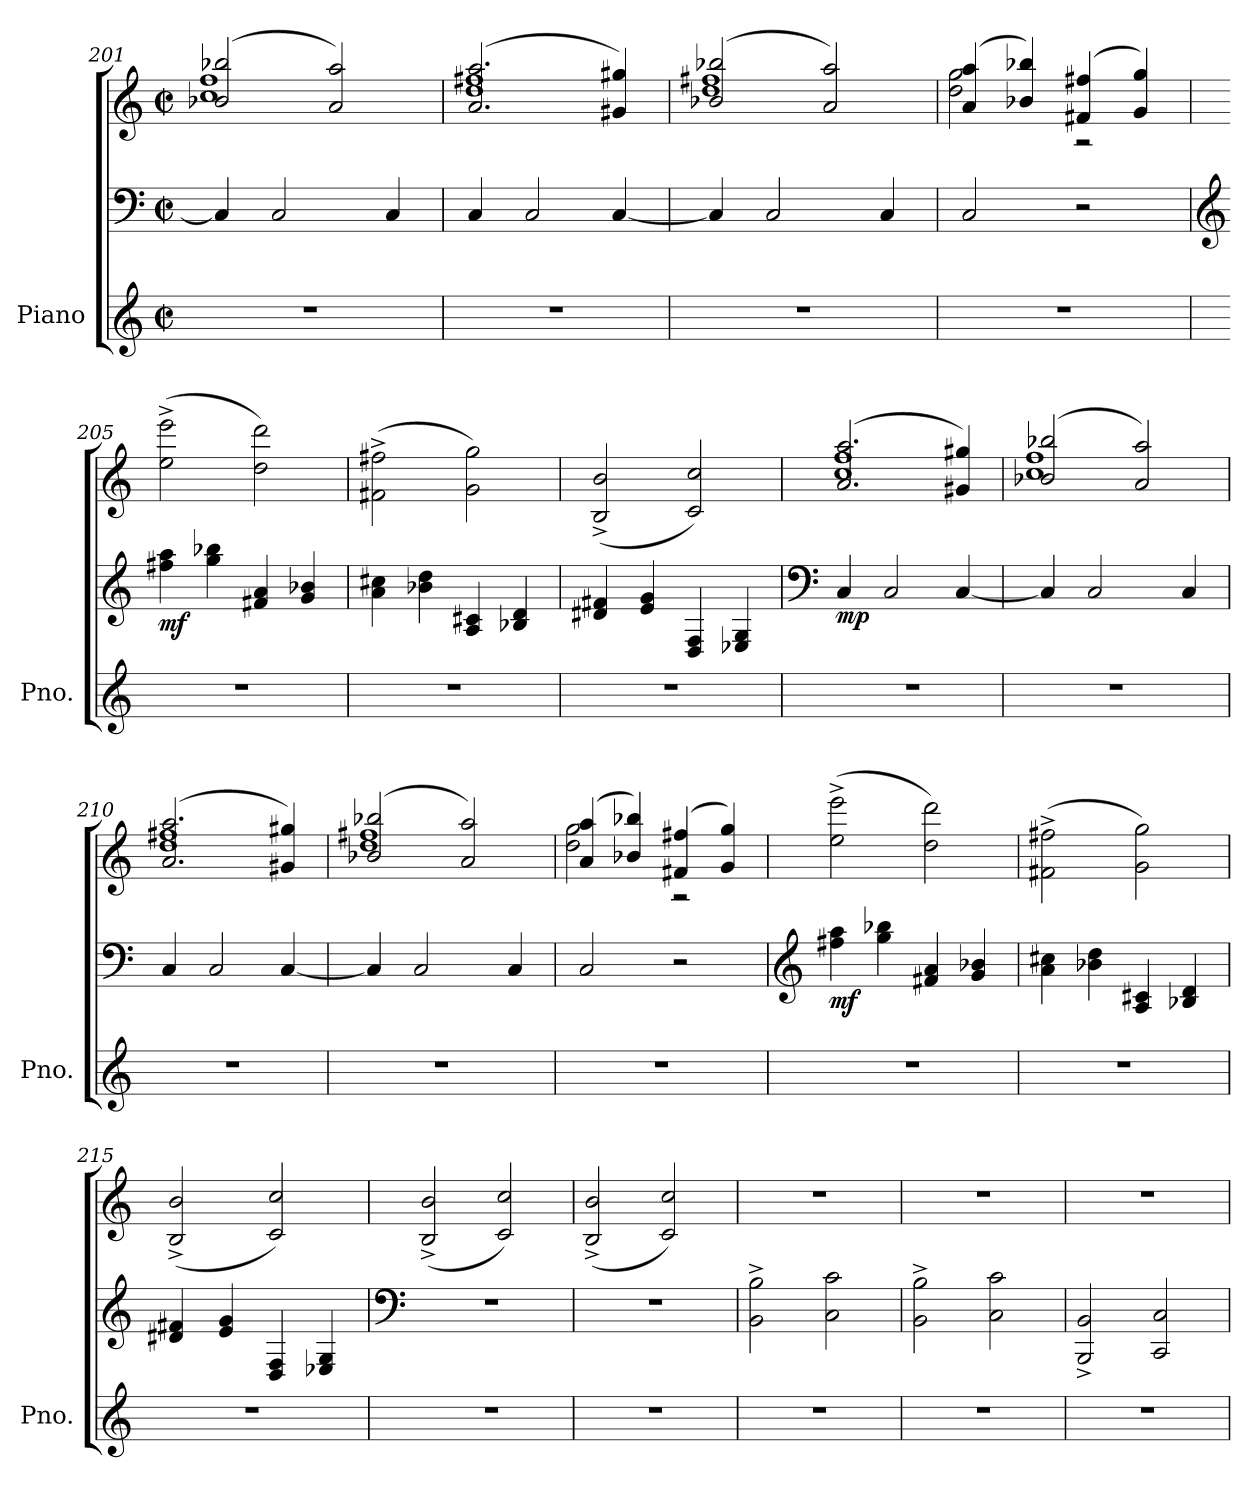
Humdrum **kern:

**kern	**kern	**kern	**dynam
*part1	*part1	*part1	*part1
*staff3	*staff2	*staff1	*staff1/2/3
*I"Piano	*	*	*
*I'Pno.	*	*	*
*clefG2	*clefF4	*clefG2	*
*k[]	*k[]	*k[]	*
*M2/2	*M2/2	*M2/2	*
*met(c|)	*met(c|)	*met(c|)	*
=201	=201	=201	=201
*	*	*^	*
1r	4C/]	(>2b-X/ 2bb-X/	1cc 1ff	.
.	2C/	.	.	.
.	.	2a/ 2aa/)	.	.
.	4C/	.	.	.
=202	=202	=202	=202	=202
1r	4C/	(>2.a/ 2.aa/	1dd 1ff#X	.
.	2C/	.	.	.
.	[4C/	4g#X/ 4gg#X/)	.	.
=203	=203	=203	=203	=203
1r	4C/]	(>2b-X/ 2bb-X/	1dd 1ff#X	.
.	2C/	.	.	.
.	.	2a/ 2aa/)	.	.
.	4C/	.	.	.
=204	=204	=204	=204	=204
1r	2C/	(>4a/ 4aa/	2dd\ 2gg\	.
.	.	4b-X/ 4bb-X/)	.	.
.	2r	(>4f#X/ 4ff#X/	2r	.
.	.	4g/ 4gg/)	.	.
*	*	*v	*v	*
=205	=205	=205	=205
*	*clefG2	*	*
!	!	!	!LO:DY:b=2
1r	4ff#X\ 4aa\	(>2ee\^ 2eee\^	mf
.	4gg\ 4bb-X\	.	.
.	4f#X/ 4a/	2dd\ 2ddd\)	.
.	4g/ 4b-X/	.	.
=206	=206	=206	=206
1r	4a\ 4cc#X\	(>2f#X\^ 2ff#X\^	.
.	4b-X\ 4dd\	.	.
.	4A/ 4c#X/	2g\ 2gg\)	.
.	4B-X/ 4d/	.	.
!!LO:LB:g=z
=207	=207	=207	=207
1r	4d#X/ 4f#X/	(<2B/^ 2b/^	.
.	4e/ 4g/	.	.
.	4D/ 4F/	2c/ 2cc/)	.
.	4E-X/ 4G/	.	.
=208	=208	=208	=208
*	*clefF4	*	*
*	*	*^	*
!	!	!	!	!LO:DY:b=2
1r	4C/	(>2.a/ 2.aa/	1cc 1ff	mp
.	2C/	.	.	.
.	[4C/	4g#X/ 4gg#X/)	.	.
=209	=209	=209	=209	=209
1r	4C/]	(>2b-X/ 2bb-X/	1cc 1ff	.
.	2C/	.	.	.
.	.	2a/ 2aa/)	.	.
.	4C/	.	.	.
=210	=210	=210	=210	=210
1r	4C/	(>2.a/ 2.aa/	1dd 1ff#X	.
.	2C/	.	.	.
.	[4C/	4g#X/ 4gg#X/)	.	.
=211	=211	=211	=211	=211
1r	4C/]	(>2b-X/ 2bb-X/	1dd 1ff#X	.
.	2C/	.	.	.
.	.	2a/ 2aa/)	.	.
.	4C/	.	.	.
=212	=212	=212	=212	=212
1r	2C/	(>4a/ 4aa/	2dd\ 2gg\	.
.	.	4b-X/ 4bb-X/)	.	.
.	2r	(>4f#X/ 4ff#X/	2r	.
.	.	4g/ 4gg/)	.	.
*	*	*v	*v	*
=213	=213	=213	=213
*	*clefG2	*	*
!	!	!	!LO:DY:b=2
1r	4ff#X\ 4aa\	(>2ee\^ 2eee\^	mf
.	4gg\ 4bb-X\	.	.
.	4f#X/ 4a/	2dd\ 2ddd\)	.
.	4g/ 4b-X/	.	.
=214	=214	=214	=214
1r	4a\ 4cc#X\	(>2f#X\^ 2ff#X\^	.
.	4b-X\ 4dd\	.	.
.	4A/ 4c#X/	2g\ 2gg\)	.
.	4B-X/ 4d/	.	.
=215	=215	=215	=215
1r	4d#X/ 4f#X/	(<2B/^ 2b/^	.
.	4e/ 4g/	.	.
.	4D/ 4F/	2c/ 2cc/)	.
.	4E-X/ 4G/	.	.
!!LO:LB:g=z
=216	=216	=216	=216
*	*clefF4	*	*
*	*	*MM295	*
1r	1r	(<2B/^ 2b/^	.
.	.	2c/ 2cc/)	.
=217	=217	=217	=217
*	*	*MM290	*
1r	1r	(<2B/^ 2b/^	.
.	.	2c/ 2cc/)	.
=218	=218	=218	=218
*	*	*MM285	*
1r	2BB\^ 2B\^	1r	.
.	2C\ 2c\	.	.
=219	=219	=219	=219
*	*	*MM280	*
1r	2BB\^ 2B\^	1r	.
.	2C\ 2c\	.	.
=220	=220	=220	=220
*	*	*MM275	*
1r	2BBB/^ 2BB/^	1r	.
.	2CC/ 2C/	.	.
=	=	=	=
*-	*-	*-	*-
